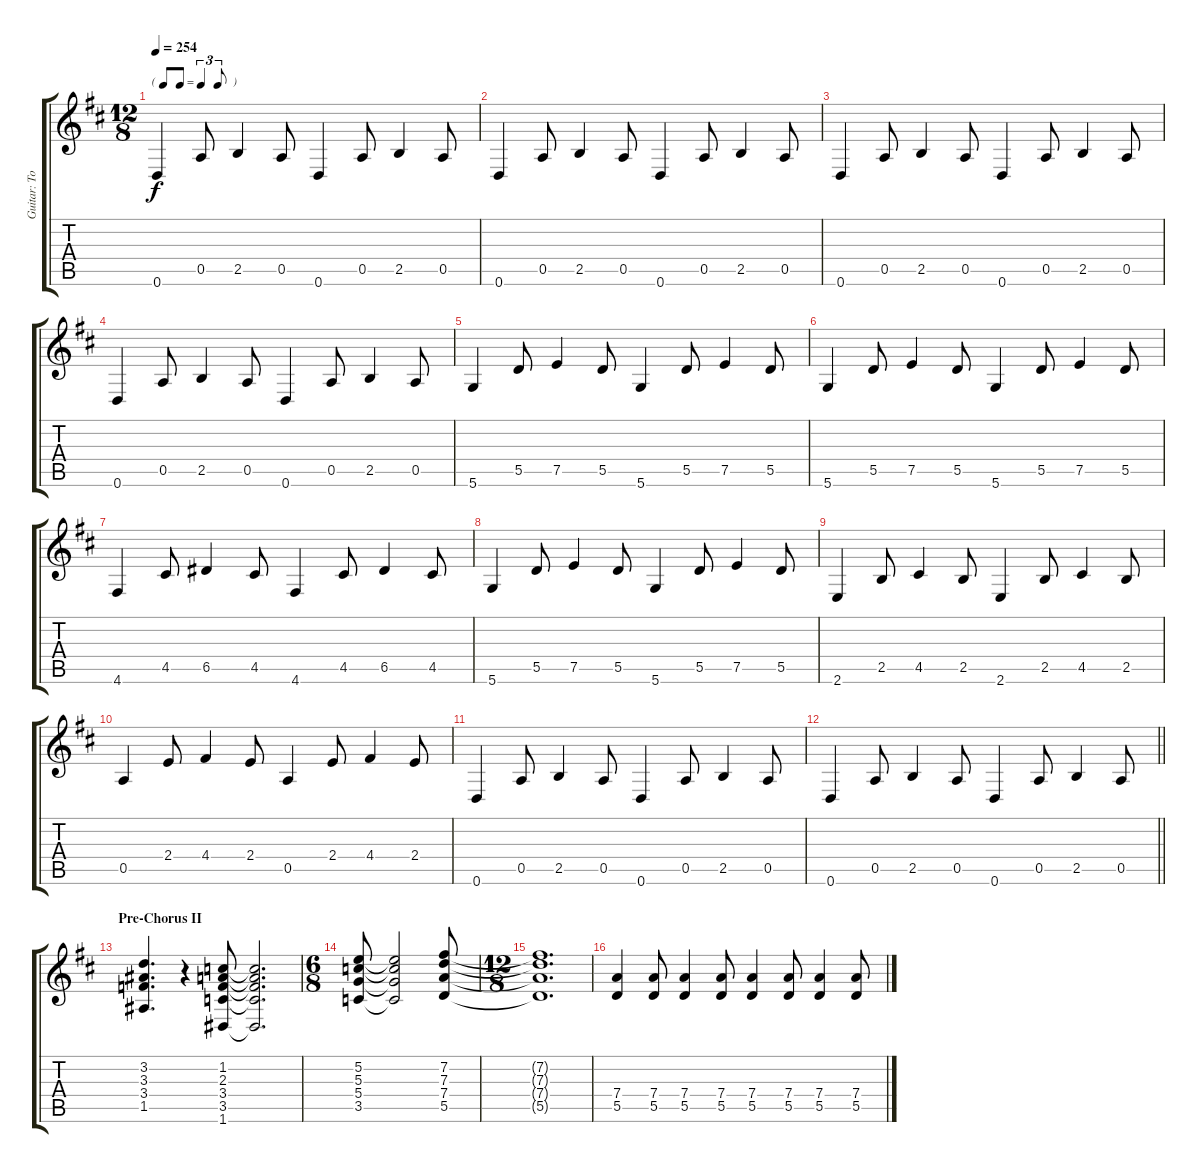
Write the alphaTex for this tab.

\track ("Guitar: Todd" "Guitar: To") {instrument distortionguitar}
\staff {score tabs}
\tuning (E4 B3 G3 D3 A2 D2) {hide}
\ts (12 8)
\tf triplet8th
\tempo 254
\clef g2
\ks d
0.6.4{dy f} 0.5.8 2.5.4 0.5.8 0.6.4 0.5.8 2.5.4 0.5.8 |
0.6.4 0.5.8 2.5.4 0.5.8 0.6.4 0.5.8 2.5.4 0.5.8 |
0.6.4 0.5.8 2.5.4 0.5.8 0.6.4 0.5.8 2.5.4 0.5.8 |
0.6.4 0.5.8 2.5.4 0.5.8 0.6.4 0.5.8 2.5.4 0.5.8 |
5.6.4 5.5.8 7.5.4 5.5.8 5.6.4 5.5.8 7.5.4 5.5.8 |
5.6.4 5.5.8 7.5.4 5.5.8 5.6.4 5.5.8 7.5.4 5.5.8 |
4.6.4 4.5.8 6.5.4 4.5.8 4.6.4 4.5.8 6.5.4 4.5.8 |
5.6.4 5.5.8 7.5.4 5.5.8 5.6.4 5.5.8 7.5.4 5.5.8 |
2.6.4 2.5.8 4.5.4 2.5.8 2.6.4 2.5.8 4.5.4 2.5.8 |
0.5.4 2.4.8 4.4.4 2.4.8 0.5.4 2.4.8 4.4.4 2.4.8 |
0.6.4 0.5.8 2.5.4 0.5.8 0.6.4 0.5.8 2.5.4 0.5.8 |
\barLineRight lightlight
0.6.4 0.5.8 2.5.4 0.5.8 0.6.4 0.5.8 2.5.4 0.5.8 |
\section ("" "Pre-Chorus II")
(3.2 3.3 3.4 1.5).4{d} r.4 (1.2 2.3 3.4 3.5 1.6).8 (1.2{t} 2.3{t} 3.4{t} 3.5{t} 1.6{t}).2{d} |
\ts (6 8)
(5.2 5.3 5.4 3.5).8 (5.2{t} 5.3{t} 5.4{t} 3.5{t}).2 (7.2 7.3 7.4 5.5).8 |
\ts (12 8)
(7.2{t} 7.3{t} 7.4{t} 5.5{t}).1{d} |
(7.4 5.5).4 (7.4 5.5).8 (7.4 5.5).4 (7.4 5.5).8 (7.4 5.5).4 (7.4 5.5).8 (7.4 5.5).4 (7.4 5.5).8
